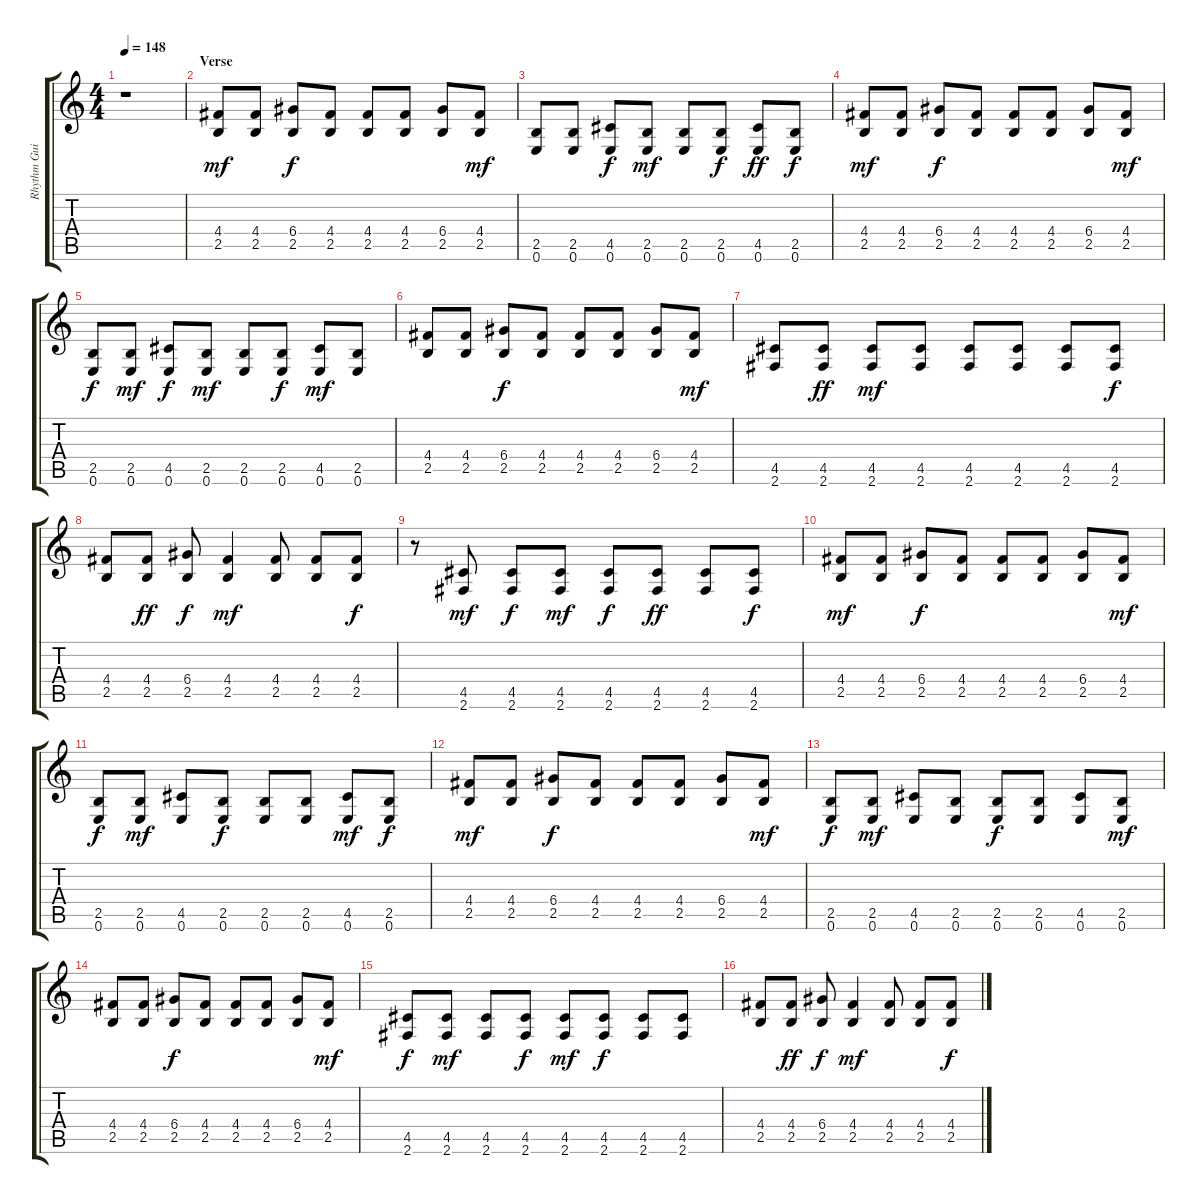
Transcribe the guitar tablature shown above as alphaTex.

\track ("Rhythm Guitar and Solo" "Rhythm Gui") {instrument electricguitarclean}
\staff {score tabs}
\tuning (E4 B3 G3 D3 A2 E2) {hide}
\ts (4 4)
\tempo 148
\clef g2
\ks c
r.1{dy mf volume 11 instrument electricguitarclean} |
\section ("" "Verse")
(4.4 2.5).8 (4.4 2.5).8 (6.4 2.5).8{dy f} (4.4 2.5).8 (4.4 2.5).8 (4.4 2.5).8 (6.4 2.5).8 (4.4 2.5).8{dy mf} |
(2.5 0.6).8 (2.5 0.6).8 (4.5 0.6).8{dy f} (2.5 0.6).8{dy mf} (2.5 0.6).8 (2.5 0.6).8{dy f} (4.5 0.6).8{dy ff} (2.5 0.6).8{dy f} |
(4.4 2.5).8{dy mf} (4.4 2.5).8 (6.4 2.5).8{dy f} (4.4 2.5).8 (4.4 2.5).8 (4.4 2.5).8 (6.4 2.5).8 (4.4 2.5).8{dy mf} |
(2.5 0.6).8{dy f} (2.5 0.6).8{dy mf} (4.5 0.6).8{dy f} (2.5 0.6).8{dy mf} (2.5 0.6).8 (2.5 0.6).8{dy f} (4.5 0.6).8{dy mf} (2.5 0.6).8 |
(4.4 2.5).8 (4.4 2.5).8 (6.4 2.5).8{dy f} (4.4 2.5).8 (4.4 2.5).8 (4.4 2.5).8 (6.4 2.5).8 (4.4 2.5).8{dy mf} |
(4.5 2.6).8 (4.5 2.6).8{dy ff} (4.5 2.6).8{dy mf} (4.5 2.6).8 (4.5 2.6).8 (4.5 2.6).8 (4.5 2.6).8 (4.5 2.6).8{dy f} |
(4.4 2.5).8 (4.4 2.5).8{dy ff} (6.4 2.5).8{dy f} (4.4 2.5).4{dy mf} (4.4 2.5).8 (4.4 2.5).8 (4.4 2.5).8{dy f} |
r.8 (4.5 2.6).8{dy mf} (4.5 2.6).8{dy f} (4.5 2.6).8{dy mf} (4.5 2.6).8{dy f} (4.5 2.6).8{dy ff} (4.5 2.6).8 (4.5 2.6).8{dy f} |
(4.4 2.5).8{dy mf} (4.4 2.5).8 (6.4 2.5).8{dy f} (4.4 2.5).8 (4.4 2.5).8 (4.4 2.5).8 (6.4 2.5).8 (4.4 2.5).8{dy mf} |
(2.5 0.6).8{dy f} (2.5 0.6).8{dy mf} (4.5 0.6).8 (2.5 0.6).8{dy f} (2.5 0.6).8 (2.5 0.6).8 (4.5 0.6).8{dy mf} (2.5 0.6).8{dy f} |
(4.4 2.5).8{dy mf} (4.4 2.5).8 (6.4 2.5).8{dy f} (4.4 2.5).8 (4.4 2.5).8 (4.4 2.5).8 (6.4 2.5).8 (4.4 2.5).8{dy mf} |
(2.5 0.6).8{dy f} (2.5 0.6).8{dy mf} (4.5 0.6).8 (2.5 0.6).8 (2.5 0.6).8{dy f} (2.5 0.6).8 (4.5 0.6).8 (2.5 0.6).8{dy mf} |
(4.4 2.5).8 (4.4 2.5).8 (6.4 2.5).8{dy f} (4.4 2.5).8 (4.4 2.5).8 (4.4 2.5).8 (6.4 2.5).8 (4.4 2.5).8{dy mf} |
(4.5 2.6).8{dy f} (4.5 2.6).8{dy mf} (4.5 2.6).8 (4.5 2.6).8{dy f} (4.5 2.6).8{dy mf} (4.5 2.6).8{dy f} (4.5 2.6).8 (4.5 2.6).8 |
(4.4 2.5).8 (4.4 2.5).8{dy ff} (6.4 2.5).8{dy f} (4.4 2.5).4{dy mf} (4.4 2.5).8 (4.4 2.5).8 (4.4 2.5).8{dy f}
